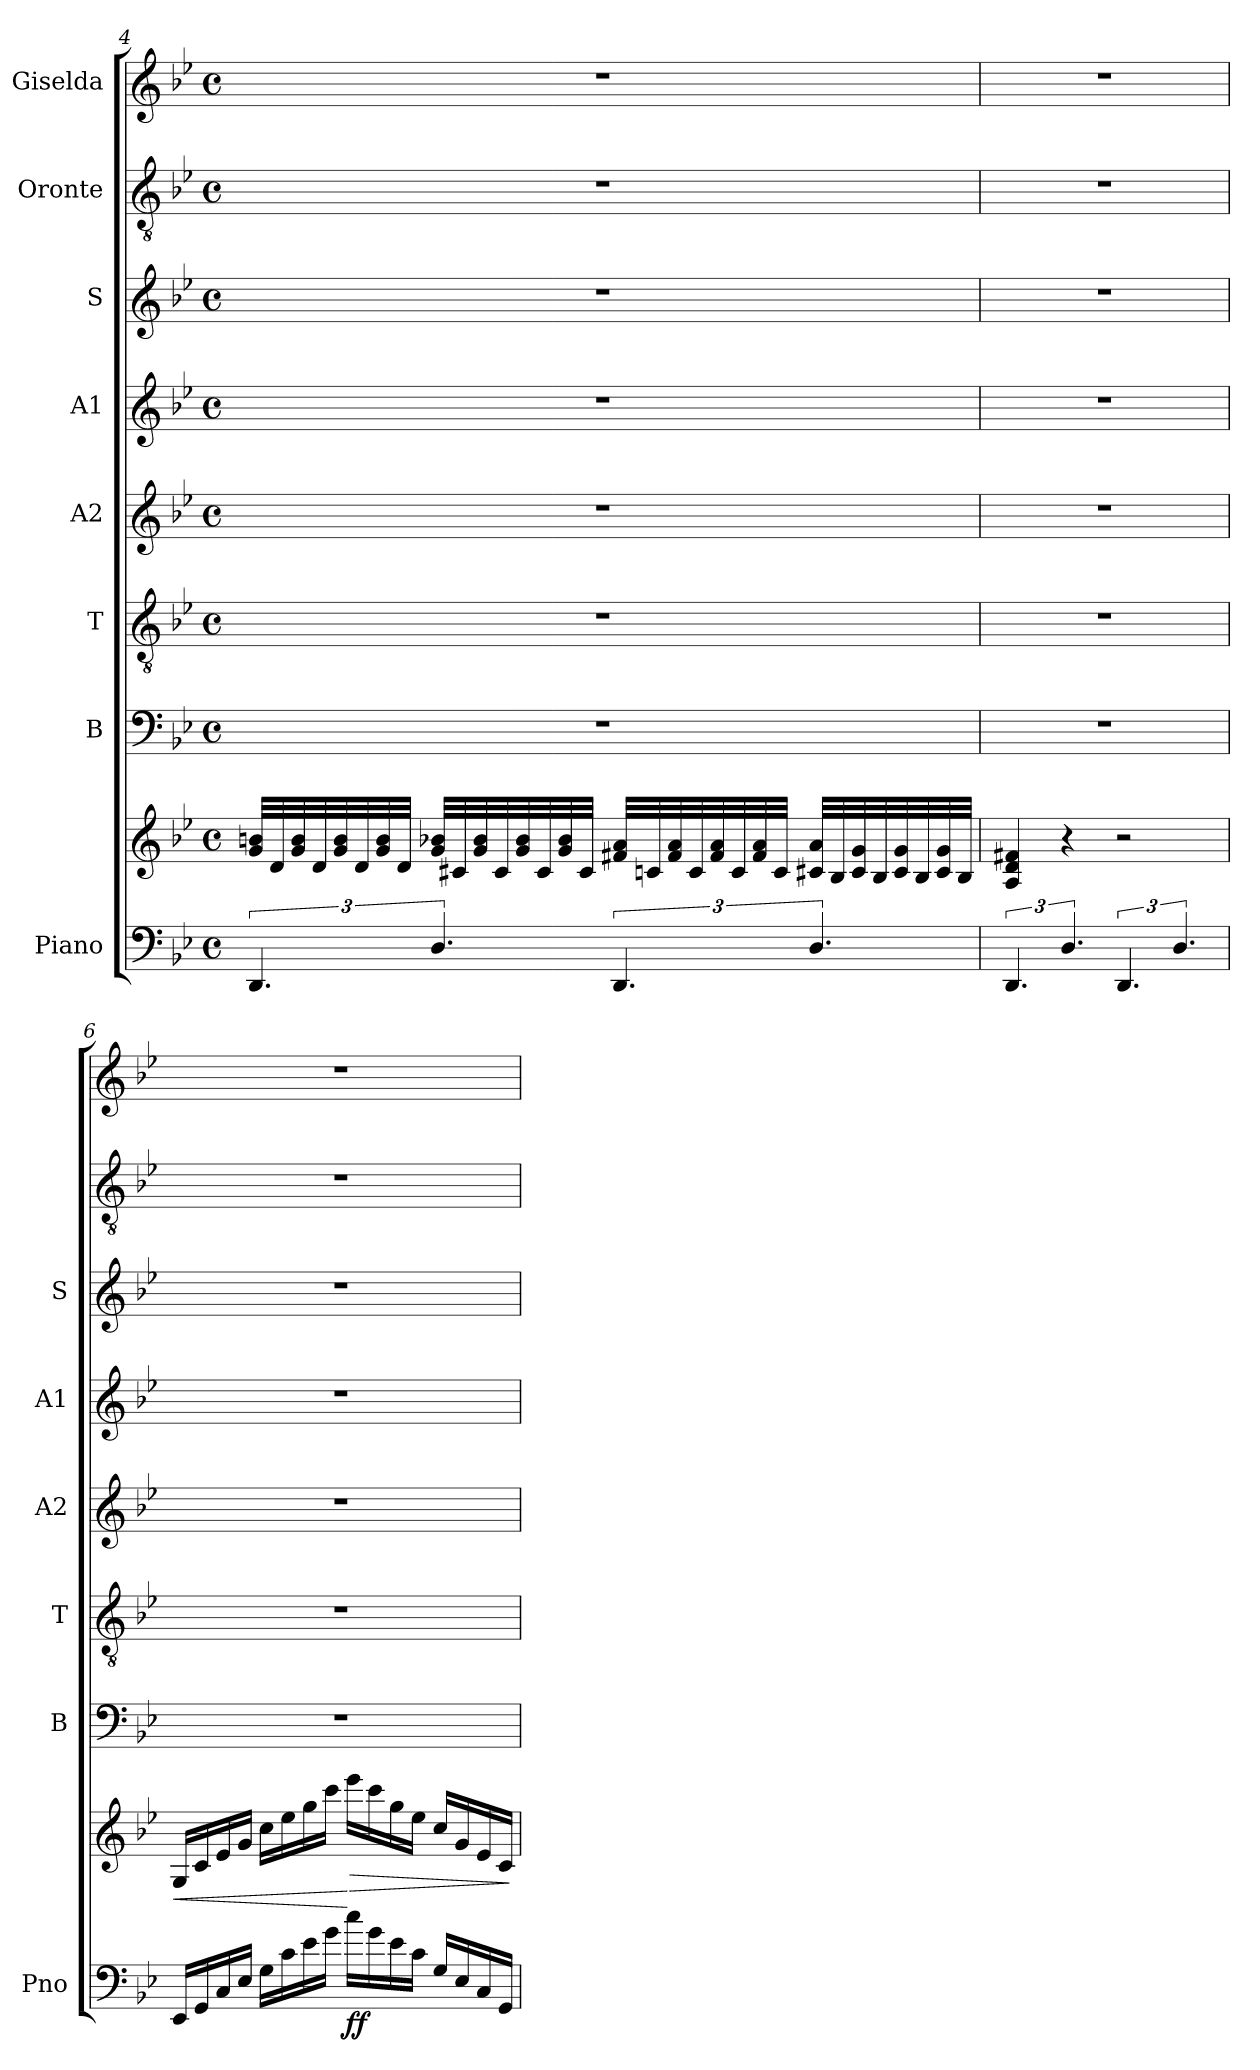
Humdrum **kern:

**kern	**kern	**dynam	**kern	**kern	**kern	**kern	**kern	**kern	**kern
*part8	*part8	*part8	*part7	*part6	*part5	*part4	*part3	*part2	*part1
*staff9	*staff8	*staff8/9	*staff7	*staff6	*staff5	*staff4	*staff3	*staff2	*staff1
*I"Piano	*	*	*I"B	*I"T	*I"A2	*I"A1	*I"S	*I"Oronte	*I"Giselda
*I'Pno	*	*	*I'B	*I'T	*I'A2	*I'A1	*I'S	*	*
!!LO:LB:g=z
*clefF4	*clefG2	*	*clefF4	*clefGv2	*clefG2	*clefG2	*clefG2	*clefGv2	*clefG2
*k[b-e-]	*k[b-e-]	*	*k[b-e-]	*k[b-e-]	*k[b-e-]	*k[b-e-]	*k[b-e-]	*k[b-e-]	*k[b-e-]
*M4/4	*M4/4	*	*M4/4	*M4/4	*M4/4	*M4/4	*M4/4	*M4/4	*M4/4
*met(c)	*met(c)	*	*met(c)	*met(c)	*met(c)	*met(c)	*met(c)	*met(c)	*met(c)
=4	=4	=4	=4	=4	=4	=4	=4	=4	=4
6.DD/	32g/ 32bn/LLL	.	1r	1r	1r	1r	1r	1r	1r
.	32d/	.	.	.	.	.	.	.	.
.	32g/ 32b/	.	.	.	.	.	.	.	.
.	32d/	.	.	.	.	.	.	.	.
.	32g/ 32b/	.	.	.	.	.	.	.	.
.	32d/	.	.	.	.	.	.	.	.
.	32g/ 32b/	.	.	.	.	.	.	.	.
.	32d/JJJ	.	.	.	.	.	.	.	.
6.D/	32g/ 32b-X/LLL	.	.	.	.	.	.	.	.
.	32c#X/	.	.	.	.	.	.	.	.
.	32g/ 32b-/	.	.	.	.	.	.	.	.
.	32c#/	.	.	.	.	.	.	.	.
.	32g/ 32b-/	.	.	.	.	.	.	.	.
.	32c#/	.	.	.	.	.	.	.	.
.	32g/ 32b-/	.	.	.	.	.	.	.	.
.	32c#/JJJ	.	.	.	.	.	.	.	.
6.DD/	32f#X/ 32a/LLL	.	.	.	.	.	.	.	.
.	32cn/	.	.	.	.	.	.	.	.
.	32f#/ 32a/	.	.	.	.	.	.	.	.
.	32c/	.	.	.	.	.	.	.	.
.	32f#/ 32a/	.	.	.	.	.	.	.	.
.	32c/	.	.	.	.	.	.	.	.
.	32f#/ 32a/	.	.	.	.	.	.	.	.
.	32c/JJJ	.	.	.	.	.	.	.	.
6.D/	32c#X/ 32a/LLL	.	.	.	.	.	.	.	.
.	32B-/	.	.	.	.	.	.	.	.
.	32c#/ 32g/	.	.	.	.	.	.	.	.
.	32B-/	.	.	.	.	.	.	.	.
.	32c#/ 32g/	.	.	.	.	.	.	.	.
.	32B-/	.	.	.	.	.	.	.	.
.	32c#/ 32g/	.	.	.	.	.	.	.	.
.	32B-/JJJ	.	.	.	.	.	.	.	.
=5	=5	=5	=5	=5	=5	=5	=5	=5	=5
6.DD/	4A/ 4d/ 4f#X/	.	1r	1r	1r	1r	1r	1r	1r
6.D/	4r	.	.	.	.	.	.	.	.
6.DD/	2r	.	.	.	.	.	.	.	.
6.D/	.	.	.	.	.	.	.	.	.
!!LO:LB:g=z
=6	=6	=6	=6	=6	=6	=6	=6	=6	=6
!	!	!LO:HP:b	!	!	!	!	!	!	!
16EE-/LL	16G/LL	<	1r	1r	1r	1r	1r	1r	1r
16GG/	16c/	.	.	.	.	.	.	.	.
16C/	16e-/	.	.	.	.	.	.	.	.
16E-/JJ	16g/JJ	.	.	.	.	.	.	.	.
16G\LL	16cc\LL	.	.	.	.	.	.	.	.
16c\	16ee-\	.	.	.	.	.	.	.	.
16e-\	16gg\	.	.	.	.	.	.	.	.
16g\JJ	16ccc\JJ	.	.	.	.	.	.	.	.
!	!	!LO:HP:n=1:b	!	!	!	!	!	!	!
!	!	!LO:DY:n=1:b=2	!	!	!	!	!	!	!
!	!	!LO:DY:n=2:b	!	!	!	!	!	!	!
16cc\LL	16eee-\LL	[ > f f	.	.	.	.	.	.	.
16g\	16ccc\	.	.	.	.	.	.	.	.
16e-\	16gg\	.	.	.	.	.	.	.	.
16c\JJ	16ee-\JJ	.	.	.	.	.	.	.	.
16G/LL	16cc/LL	.	.	.	.	.	.	.	.
16E-/	16g/	.	.	.	.	.	.	.	.
16C/	16e-/	.	.	.	.	.	.	.	.
16GG/JJ	16c/JJ	.	.	.	.	.	.	.	.
.	.	]	.	.	.	.	.	.	.
=	=	=	=	=	=	=	=	=	=
*-	*-	*-	*-	*-	*-	*-	*-	*-	*-
